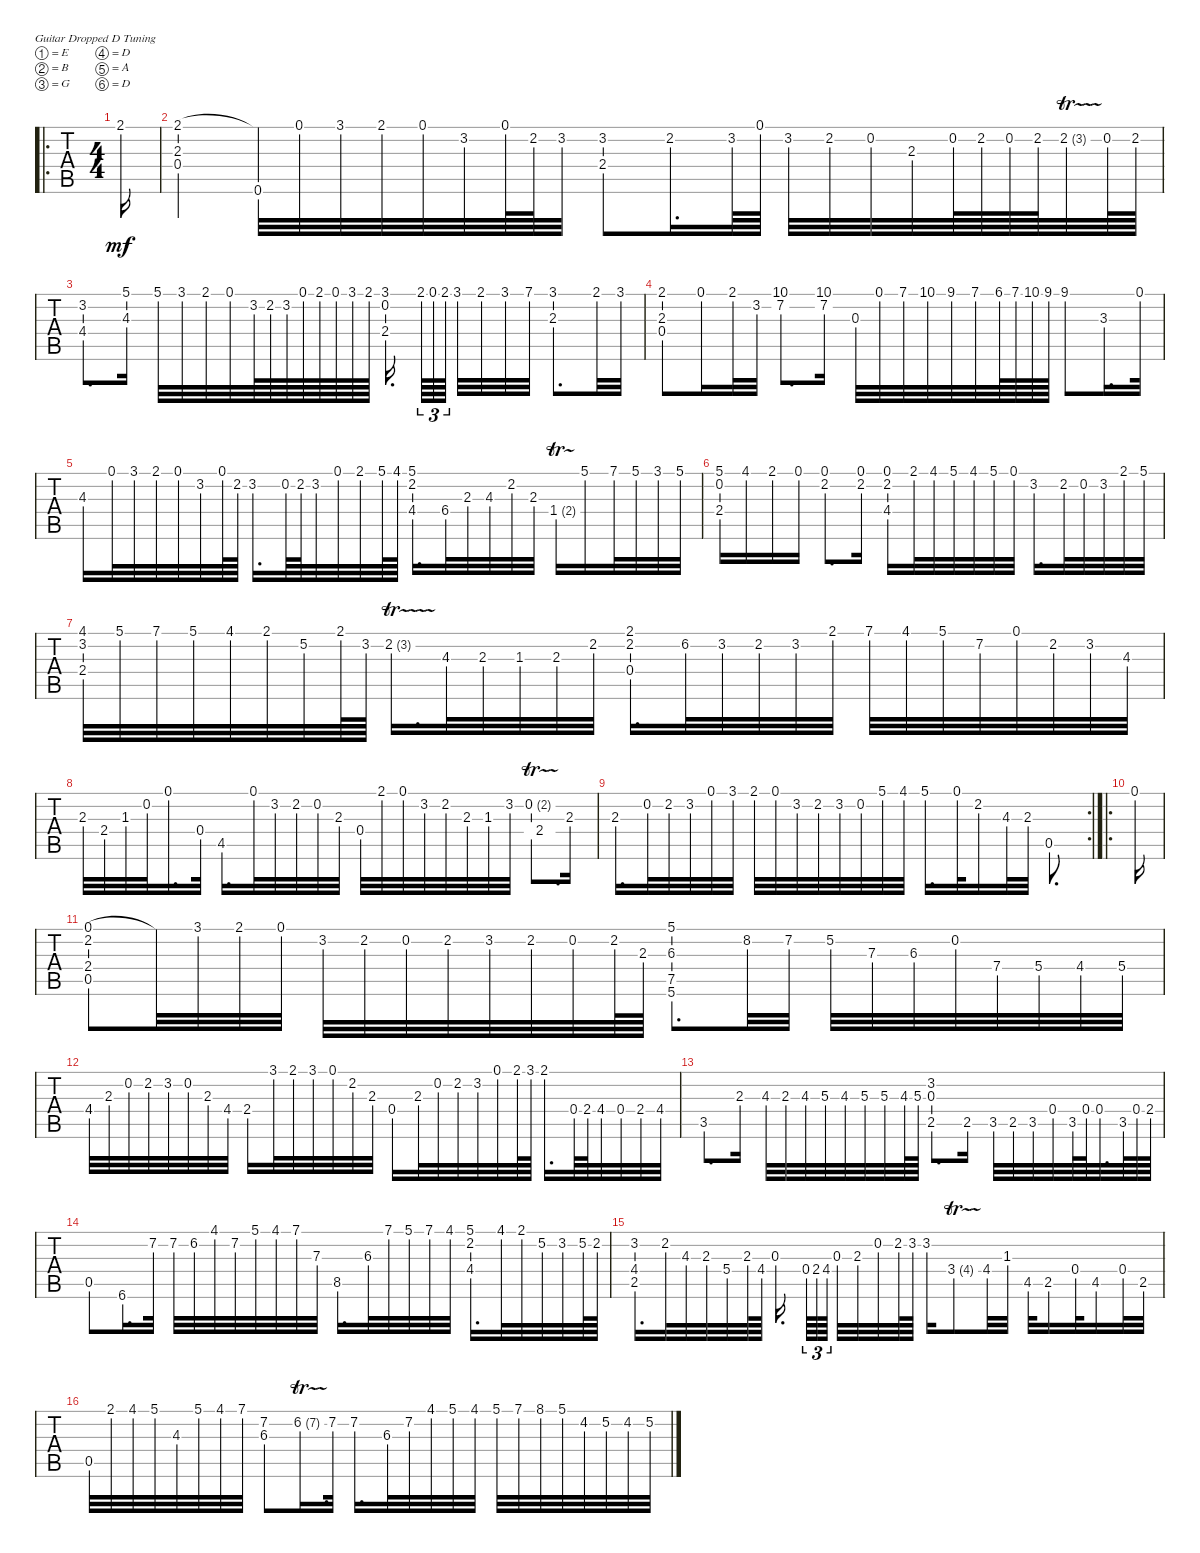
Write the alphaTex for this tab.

\bracketExtendMode groupsimilarinstruments
\singleTrackTrackNamePolicy hidden
\multiTrackTrackNamePolicy hidden
\firstSystemTrackNameOrientation horizontal
\otherSystemsTrackNameOrientation horizontal
\track ("Track 1" "Track 1") {instrument acousticguitarsteel}
\staff {tabs}
\tuning (E4 B3 G3 D3 A2 D2)
\ro
\ts (4 4)
\ac
\tempo (48 hide)
\clef g2
\scale
0.166269
\ks c
2.1.16{dy mf instrument acousticguitarsteel} |
\scale
0.833751 (2.1 2.3 0.4).4 (2.1{t} 0.6).32 0.1.32 3.1.32 2.1.32 0.1.32 3.2.32 0.1.64 2.2.64 3.2.32 (3.2 2.4).8 2.2.16{d} 3.2.64 0.1.64 3.2.32 2.2.32 0.2.32 2.3.32 0.2.64 2.2.64 0.2.64 2.2.64 2.2{tr (3 16)}.32 0.2.64 2.2.64 |
(3.2 4.4).8{d} (5.1 4.3).16 5.1.32 3.1.32 2.1.32 0.1.32 3.2.64 2.2.64 3.2.64 0.1.64 2.1.64 0.1.64 3.1.64 2.1.64 (3.1 0.2 2.4).16{d} 2.1.64{tu (3 2)} 0.1.64{tu (3 2)} 2.1.64{tu (3 2)} 3.1.32 2.1.32 3.1.32 7.1.32 (3.1 2.3).8{d} 2.1.32 3.1.32 |
(2.1 2.3 0.4).8 0.1.16 2.1.32 3.2.32 (10.1 7.2).8{d} (10.1 7.2).16 0.3.32 0.1.32 7.1.32 10.1.32 9.1.32 7.1.32 6.1.64 7.1.64 10.1.64 9.1.64 9.1.8 3.3.16{d} 0.1.32 |
4.3.16 0.1.32 3.1.32 2.1.32 0.1.32 3.2.32 0.1.64 2.2.64 3.2.16{d} 0.2.64 2.2.64 3.2.32 0.1.32 2.1.32 5.1.64 4.1.64 (5.1 2.2 4.4).16{d} 6.4.32 2.3.32 4.3.32 2.2.32 2.3.32 1.4{tr (2 16)}.16 5.1.16 7.1.32 5.1.32 3.1.32 5.1.32 |
(5.1 0.2 2.4).16 4.1.16 2.1.16 0.1.16 (0.1 2.2).8{d} (0.1 2.2).16 (0.1 2.2 4.4).16 2.1.32 4.1.32 5.1.32 4.1.32 5.1.32 0.1.32 3.2.16{d} 2.2.32 0.2.32 3.2.32 2.1.32 5.1.32 |
(4.1 3.2 2.4).32 5.1.32 7.1.32 5.1.32 4.1.32 2.1.32 5.2.32 2.1.64 3.2.64 2.2{tr (3 16)}.16{d} 4.3.32 2.3.32 1.3.32 2.3.32 2.2.32 (2.1 2.2 0.4).16{d} 6.2.32 3.2.32 2.2.32 3.2.32 2.1.32 7.1.32 4.1.32 5.1.32 7.2.32 0.1.32 2.2.32 3.2.32 4.3.32 |
2.3.32 2.4.32 1.3.32 0.2.32 0.1.16{d} 0.4.32 4.5.16{d} 0.1.32 3.2.32 2.2.32 0.2.32 2.3.32 0.4.32 2.1.32 0.1.32 3.2.32 2.2.32 2.3.32 1.3.32 3.2.32 (0.2{tr (2 16)} 2.4).8{d} 2.3.16 |
\rc 2
2.3.16{d} 0.2.32 2.2.32 3.2.32 0.1.32 3.1.32 2.1.32 0.1.32 3.2.32 2.2.32 3.2.32 0.2.32 5.1.32 4.1.32 5.1.16{d} 0.1.32 2.2.16 4.3.32 2.3.32 0.5.8{d} |
\ro
0.1.16 |
(0.1 2.2 0.5 2.4).8 0.1{t}.32 3.1.32 2.1.32 0.1.32 3.2.32 2.2.32 0.2.32 2.2.32 3.2.32 2.2.32 0.2.32 2.2.64 2.3.64 (5.1 6.3 7.5 5.6).8{d} 8.2.32 7.2.32 5.2.32 7.3.32 6.3.32 0.2.32 7.4.32 5.4.32 4.4.32 5.4.32 |
4.4.32 2.3.32 0.2.32 2.2.32 3.2.32 0.2.32 2.3.32 4.4.32 2.4.16 3.1.32 2.1.32 3.1.32 0.1.32 2.2.32 2.3.32 0.4.16 2.3.32 0.2.32 2.2.32 3.2.32 0.1.32 2.1.64 3.1.64 2.1.16{d} 0.4.64 2.4.64 4.4.32 0.4.32 2.4.32 4.4.32 |
3.5.8{d} 2.3.16 4.3.32 2.3.32 4.3.32 5.3.32 4.3.32 5.3.32 5.3.32 4.3.64 5.3.64 (3.2 0.3 2.5).8{d} 2.5.16 3.5.32 2.5.32 3.5.32 0.4.32 3.5.64 0.4.64 0.4.32{d} 3.5.64 0.4.64 2.4.64 |
0.5.8 6.6.16{d} 7.2.32 7.2.32 6.2.32 4.1.32 7.2.32 5.1.32 4.1.32 7.1.32 7.3.32 8.5.16{d} 6.3.32 7.1.32 5.1.32 7.1.32 4.1.32 (5.1 2.2 4.4).16{d} 4.1.32 2.1.32 5.2.32 3.2.32 5.2.64 2.2.64 |
(2.5 4.4 3.2).16{d} 2.2.32 4.3.32 2.3.32 5.4.32 2.3.64 4.4.64 0.3.16{d} 0.4.64{tu (3 2)} 2.4.64{tu (3 2)} 4.4.64{tu (3 2)} 0.3.32 2.3.32 0.2.32 2.2.64 3.2.64 3.2.16 3.4{tr (4 16)}.8 4.4.32 1.3.32 4.5.32 2.5.16 0.4.32 4.5.16 0.4.32 2.5.32 |
0.5.32 2.1.32 4.1.32 5.1.32 4.3.32 5.1.32 4.1.32 7.1.32 (7.2 6.3).8 6.2{tr (7 16)}.16{d} 7.2.32 7.2.16{d} 6.3.32 7.2.32 4.1.32 5.1.32 4.1.32 5.1.32 7.1.32 8.1.32 5.1.32 4.2.32 5.2.32 4.2.32 5.2.32
